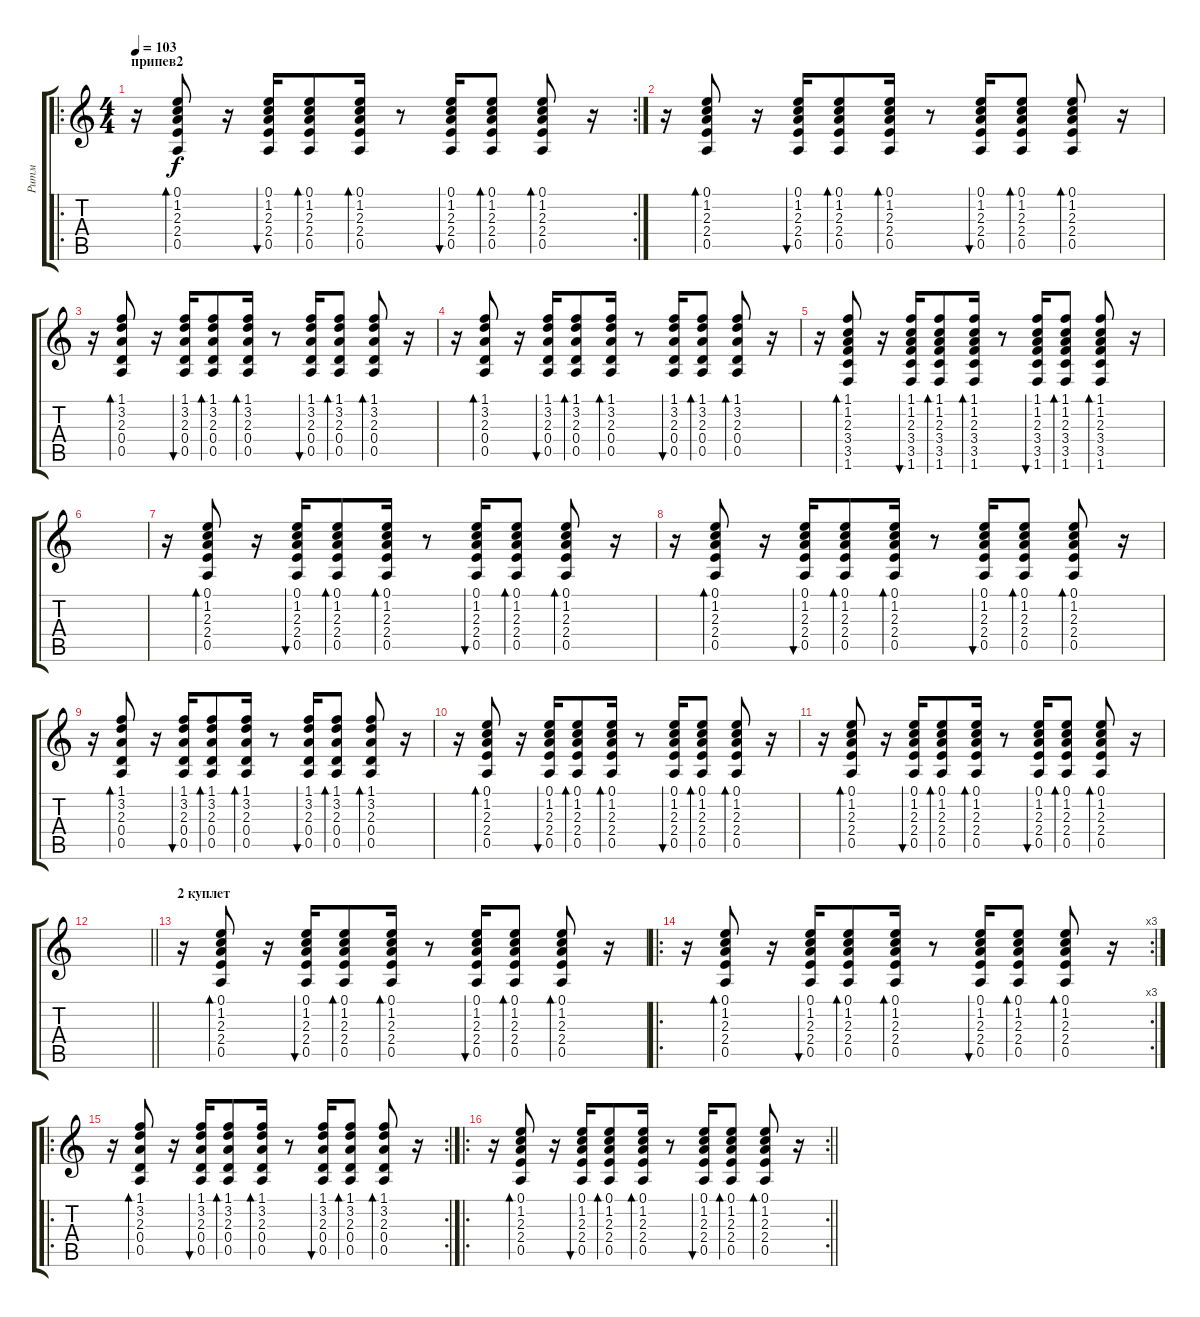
\track ("Ритм" "Ритм") {instrument acousticguitarsteel}
\staff {score tabs}
\tuning (E4 B3 G3 D3 A2 E2) {hide}
\ro
\rc 2
\ts (4 4)
\section ("" "припев2")
\tempo 103
\clef g2
\ks c
r.16{dy f} (0.1 1.2 2.3 2.4 0.5).8{bd 60} r.16 (0.1 1.2 2.3 2.4 0.5).16{bu 60} (0.1 1.2 2.3 2.4 0.5).8{bd 60} (0.1 1.2 2.3 2.4 0.5).16{bd 60} r.8 (0.1 1.2 2.3 2.4 0.5).16{bu 60} (0.1 1.2 2.3 2.4 0.5).8{bd 60} (0.1 1.2 2.3 2.4 0.5).8{bd 60} r.16 |
r.16 (0.1 1.2 2.3 2.4 0.5).8{bd 60} r.16 (0.1 1.2 2.3 2.4 0.5).16{bu 60} (0.1 1.2 2.3 2.4 0.5).8{bd 60} (0.1 1.2 2.3 2.4 0.5).16{bd 60} r.8 (0.1 1.2 2.3 2.4 0.5).16{bu 60} (0.1 1.2 2.3 2.4 0.5).8{bd 60} (0.1 1.2 2.3 2.4 0.5).8{bd 60} r.16 |
r.16 (1.1 3.2 2.3 0.4 0.5).8{bd 60} r.16 (1.1 3.2 2.3 0.4 0.5).16{bu 60} (1.1 3.2 2.3 0.4 0.5).8{bd 60} (1.1 3.2 2.3 0.4 0.5).16{bd 60} r.8 (1.1 3.2 2.3 0.4 0.5).16{bu 60} (1.1 3.2 2.3 0.4 0.5).8{bd 60} (1.1 3.2 2.3 0.4 0.5).8{bd 60} r.16 |
r.16 (1.1 3.2 2.3 0.4 0.5).8{bd 60} r.16 (1.1 3.2 2.3 0.4 0.5).16{bu 60} (1.1 3.2 2.3 0.4 0.5).8{bd 60} (1.1 3.2 2.3 0.4 0.5).16{bd 60} r.8 (1.1 3.2 2.3 0.4 0.5).16{bu 60} (1.1 3.2 2.3 0.4 0.5).8{bd 60} (1.1 3.2 2.3 0.4 0.5).8{bd 60} r.16 |
r.16 (1.1 1.2 2.3 3.4 3.5 1.6).8{bd 60} r.16 (1.1 1.2 2.3 3.4 3.5 1.6).16{bu 60} (1.1 1.2 2.3 3.4 3.5 1.6).8{bd 60} (1.1 1.2 2.3 3.4 3.5 1.6).16{bd 60} r.8 (1.1 1.2 2.3 3.4 3.5 1.6).16{bu 60} (1.1 1.2 2.3 3.4 3.5 1.6).8{bd 60} (1.1 1.2 2.3 3.4 3.5 1.6).8{bd 60} r.16 |
|
r.16 (0.1 1.2 2.3 2.4 0.5).8{bd 60} r.16 (0.1 1.2 2.3 2.4 0.5).16{bu 60} (0.1 1.2 2.3 2.4 0.5).8{bd 60} (0.1 1.2 2.3 2.4 0.5).16{bd 60} r.8 (0.1 1.2 2.3 2.4 0.5).16{bu 60} (0.1 1.2 2.3 2.4 0.5).8{bd 60} (0.1 1.2 2.3 2.4 0.5).8{bd 60} r.16 |
r.16 (0.1 1.2 2.3 2.4 0.5).8{bd 60} r.16 (0.1 1.2 2.3 2.4 0.5).16{bu 60} (0.1 1.2 2.3 2.4 0.5).8{bd 60} (0.1 1.2 2.3 2.4 0.5).16{bd 60} r.8 (0.1 1.2 2.3 2.4 0.5).16{bu 60} (0.1 1.2 2.3 2.4 0.5).8{bd 60} (0.1 1.2 2.3 2.4 0.5).8{bd 60} r.16 |
r.16 (1.1 3.2 2.3 0.4 0.5).8{bd 60} r.16 (1.1 3.2 2.3 0.4 0.5).16{bu 60} (1.1 3.2 2.3 0.4 0.5).8{bd 60} (1.1 3.2 2.3 0.4 0.5).16{bd 60} r.8 (1.1 3.2 2.3 0.4 0.5).16{bu 60} (1.1 3.2 2.3 0.4 0.5).8{bd 60} (1.1 3.2 2.3 0.4 0.5).8{bd 60} r.16 |
r.16 (0.1 1.2 2.3 2.4 0.5).8{bd 60} r.16 (0.1 1.2 2.3 2.4 0.5).16{bu 60} (0.1 1.2 2.3 2.4 0.5).8{bd 60} (0.1 1.2 2.3 2.4 0.5).16{bd 60} r.8 (0.1 1.2 2.3 2.4 0.5).16{bu 60} (0.1 1.2 2.3 2.4 0.5).8{bd 60} (0.1 1.2 2.3 2.4 0.5).8{bd 60} r.16 |
r.16 (0.1 1.2 2.3 2.4 0.5).8{bd 60} r.16 (0.1 1.2 2.3 2.4 0.5).16{bu 60} (0.1 1.2 2.3 2.4 0.5).8{bd 60} (0.1 1.2 2.3 2.4 0.5).16{bd 60} r.8 (0.1 1.2 2.3 2.4 0.5).16{bu 60} (0.1 1.2 2.3 2.4 0.5).8{bd 60} (0.1 1.2 2.3 2.4 0.5).8{bd 60} r.16 |
\barLineRight lightlight
|
\section ("" "2 куплет")
r.16 (0.1 1.2 2.3 2.4 0.5).8{bd 60} r.16 (0.1 1.2 2.3 2.4 0.5).16{bu 60} (0.1 1.2 2.3 2.4 0.5).8{bd 60} (0.1 1.2 2.3 2.4 0.5).16{bd 60} r.8 (0.1 1.2 2.3 2.4 0.5).16{bu 60} (0.1 1.2 2.3 2.4 0.5).8{bd 60} (0.1 1.2 2.3 2.4 0.5).8{bd 60} r.16 |
\ro
\rc 3
r.16 (0.1 1.2 2.3 2.4 0.5).8{bd 60} r.16 (0.1 1.2 2.3 2.4 0.5).16{bu 60} (0.1 1.2 2.3 2.4 0.5).8{bd 60} (0.1 1.2 2.3 2.4 0.5).16{bd 60} r.8 (0.1 1.2 2.3 2.4 0.5).16{bu 60} (0.1 1.2 2.3 2.4 0.5).8{bd 60} (0.1 1.2 2.3 2.4 0.5).8{bd 60} r.16 |
\ro
\rc 2
r.16 (1.1 3.2 2.3 0.4 0.5).8{bd 60} r.16 (1.1 3.2 2.3 0.4 0.5).16{bu 60} (1.1 3.2 2.3 0.4 0.5).8{bd 60} (1.1 3.2 2.3 0.4 0.5).16{bd 60} r.8 (1.1 3.2 2.3 0.4 0.5).16{bu 60} (1.1 3.2 2.3 0.4 0.5).8{bd 60} (1.1 3.2 2.3 0.4 0.5).8{bd 60} r.16 |
\ro
\rc 2
\barLineRight lightlight
r.16 (0.1 1.2 2.3 2.4 0.5).8{bd 60} r.16 (0.1 1.2 2.3 2.4 0.5).16{bu 60} (0.1 1.2 2.3 2.4 0.5).8{bd 60} (0.1 1.2 2.3 2.4 0.5).16{bd 60} r.8 (0.1 1.2 2.3 2.4 0.5).16{bu 60} (0.1 1.2 2.3 2.4 0.5).8{bd 60} (0.1 1.2 2.3 2.4 0.5).8{bd 60} r.16
